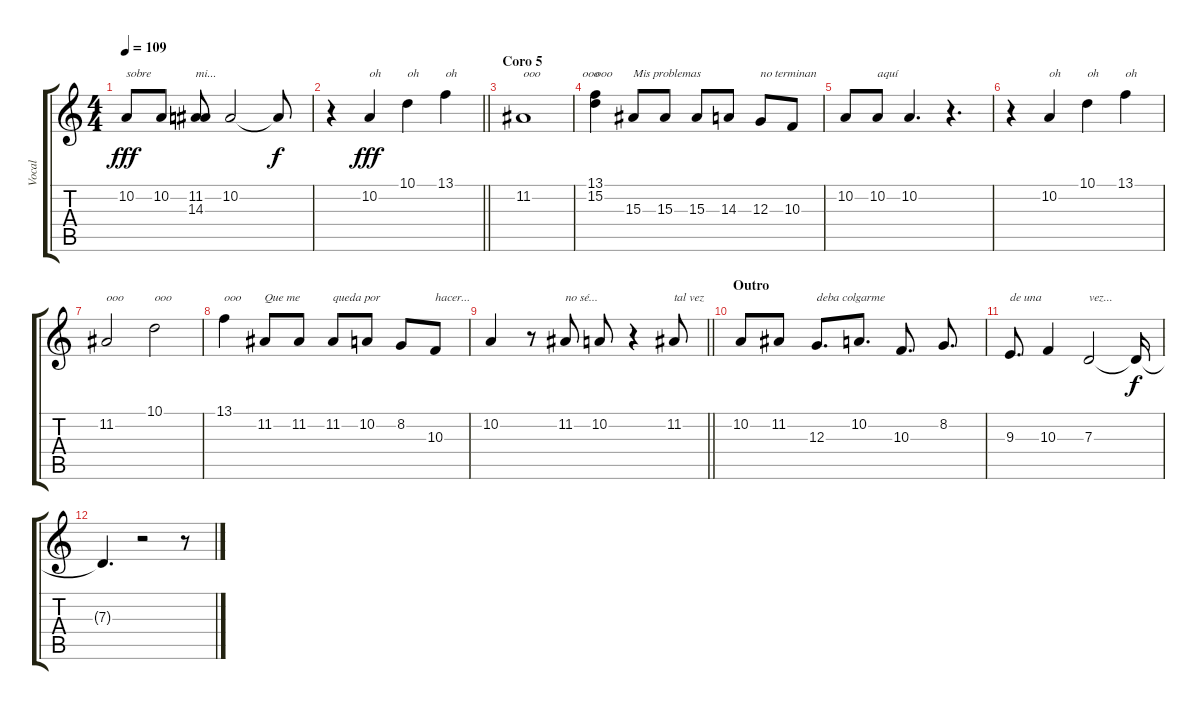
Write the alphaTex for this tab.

\track ("Vocal" "Vocal") {instrument pad4choir}
\staff {score tabs}
\tuning (E4 B3 G3 D3 A2 E2) {hide}
\ts (4 4)
\tempo 109
\clef g2
\ks c
10.2.8{txt "sobre" dy fff} 10.2.8 (11.2 14.3).8{txt "mi..."} 10.2.2 10.2{t}.8{dy f} |
\barLineRight lightlight
r.4 10.2.4{txt "oh" dy fff} 10.1.4{txt "oh"} 13.1.4{txt "oh"} |
\section ("" "Coro 5")
11.2.1{txt "ooo              ooo"} |
(13.1 15.2).4{txt "ooo"} 15.3.8{txt "Mis problemas"} 15.3.8 15.3.8 14.3.8 12.3.8{txt "no terminan"} 10.3.8 |
10.2.8 10.2.8{txt "aquí"} 10.2.4{d} r.4{d} |
r.4 10.2.4{txt "oh"} 10.1.4{txt "oh"} 13.1.4{txt "oh"} |
11.2.2{txt "ooo"} 10.1.2{txt "ooo"} |
13.1.4{txt "ooo"} 11.2.8{txt "Que me"} 11.2.8 11.2.8{txt "queda por"} 10.2.8 8.2.8 10.3.8{txt "hacer..."} |
\barLineRight lightlight
10.2.4 r.8 11.2.8{txt "no sé..."} 10.2.8 r.4 11.2.8{txt "tal vez"} |
\section ("" "Outro")
10.2.8 11.2.8 12.3.8{d txt "deba colgarme"} 10.2.8{d} 10.3.8{d} 8.2.8{d} |
9.3.8{d txt "de una"} 10.3.4 7.3.2{txt "vez..."} 7.3{t}.16{dy f} |
7.3{t}.4{d} r.2 r.8
